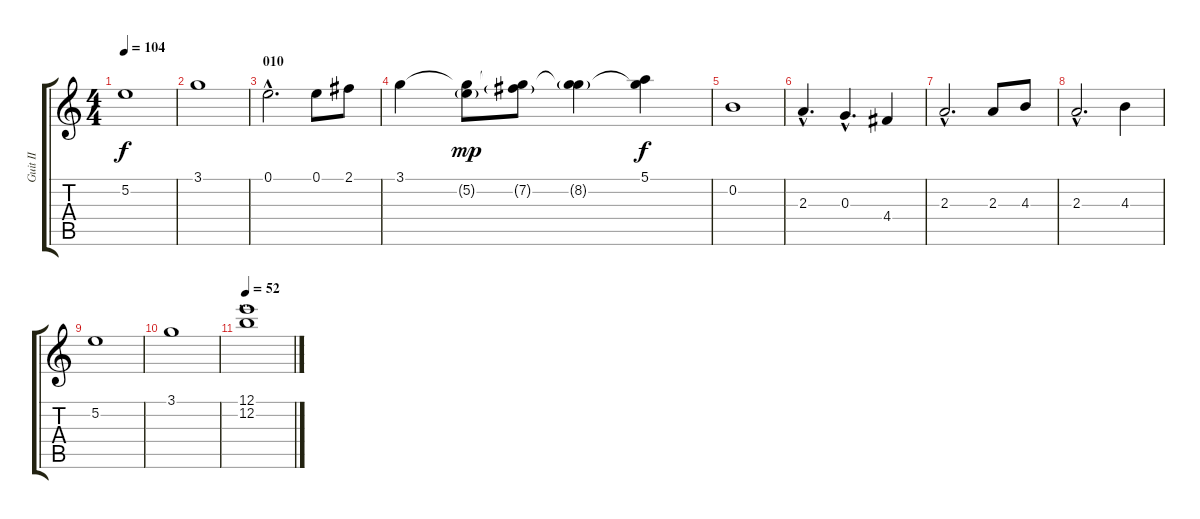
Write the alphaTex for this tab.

\track ("Guit II" "Guit II") {instrument overdrivenguitar}
\staff {score tabs}
\tuning (E4 B3 G3 D3 A2 E2) {hide}
\ts (4 4)
\tempo 104
\clef g2
\ks c
5.2.1{dy f} |
3.1.1 |
\section ("" "010")
0.1{hac}.2{d} 0.1.8 2.1.8 |
3.1.4 (3.1{t} 5.2{g}).8{dy mp} (3.1{t} 7.2{g}).8 (3.1{t} 8.2{g}).4 (5.1 8.2{t}).4{dy f} |
0.2.1 |
2.3{hac}.4{d} 0.3{hac}.4{d} 4.4.4 |
2.3{hac}.2{d} 2.3.8 4.3.8 |
2.3{hac}.2{d} 4.3.4 |
5.2.1 |
3.1.1 |
\section ("" "...")
\tempo 52
(12.1 12.2).1
